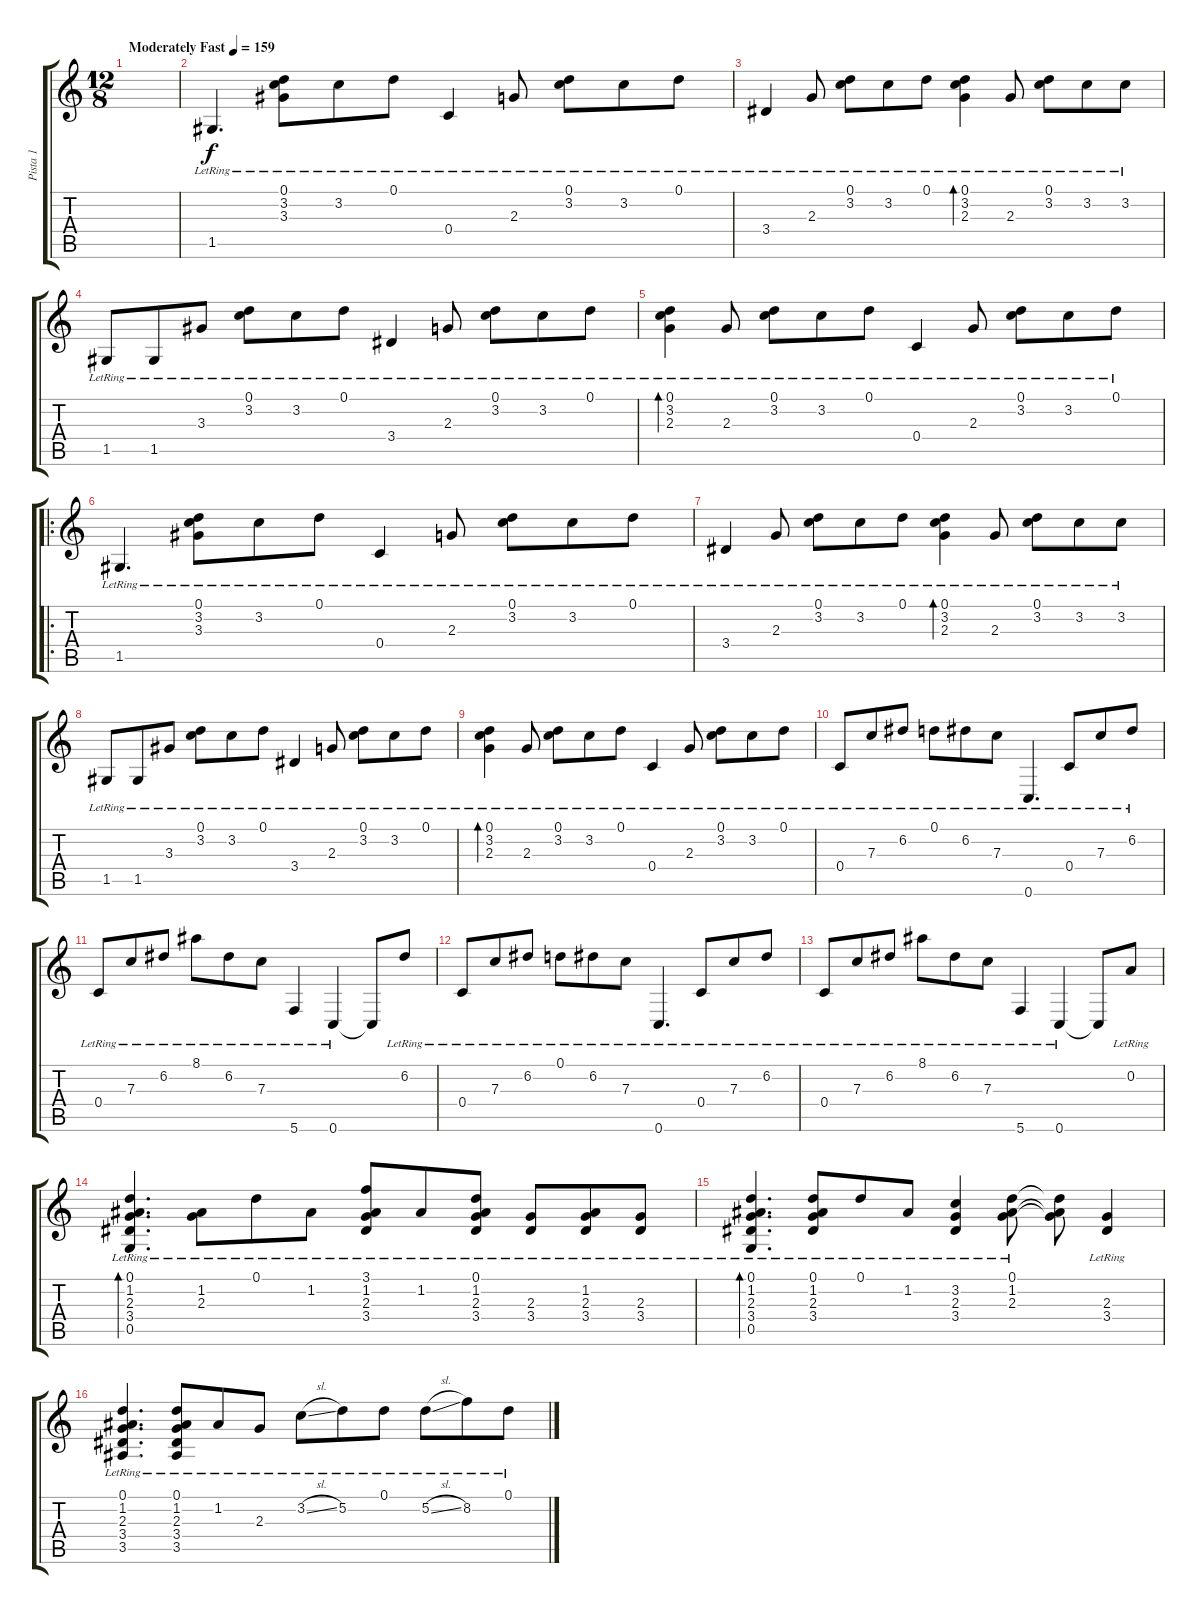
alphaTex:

\track ("Pista 1" "Pista 1") {instrument acousticguitarsteel}
\staff {score tabs}
\tuning (D4 A3 F3 C3 G2 C2) {hide}
\ts (12 8)
\tempo (159 "Moderately Fast")
\clef g2
\ks c
|
1.5{lr}.4{d} (0.1{lr} 3.2{lr} 3.3{lr}).8 3.2{lr}.8 0.1{lr}.8 0.4{lr}.4 2.3{lr}.8 (0.1{lr} 3.2{lr}).8 3.2{lr}.8 0.1{lr}.8 |
3.4{lr}.4 2.3{lr}.8 (0.1{lr} 3.2{lr}).8 3.2{lr}.8 0.1{lr}.8 (0.1{lr} 3.2{lr} 2.3{lr}).4{bd 240} 2.3{lr}.8 (0.1{lr} 3.2{lr}).8 3.2{lr}.8 3.2{lr}.8 |
1.5{lr}.8 1.5{lr}.8 3.3{lr}.8 (0.1{lr} 3.2{lr}).8 3.2{lr}.8 0.1{lr}.8 3.4{lr}.4 2.3{lr}.8 (0.1{lr} 3.2{lr}).8 3.2{lr}.8 0.1{lr}.8 |
(0.1{lr} 3.2{lr} 2.3{lr}).4{bd 240} 2.3{lr}.8 (0.1{lr} 3.2{lr}).8 3.2{lr}.8 0.1{lr}.8 0.4{lr}.4 2.3{lr}.8 (0.1{lr} 3.2{lr}).8 3.2{lr}.8 0.1{lr}.8 |
\ro
1.5{lr}.4{d} (0.1{lr} 3.2{lr} 3.3{lr}).8 3.2{lr}.8 0.1{lr}.8 0.4{lr}.4 2.3{lr}.8 (0.1{lr} 3.2{lr}).8 3.2{lr}.8 0.1{lr}.8 |
3.4{lr}.4 2.3{lr}.8 (0.1{lr} 3.2{lr}).8 3.2{lr}.8 0.1{lr}.8 (0.1{lr} 3.2{lr} 2.3{lr}).4{bd 240} 2.3{lr}.8 (0.1{lr} 3.2{lr}).8 3.2{lr}.8 3.2{lr}.8 |
1.5{lr}.8 1.5{lr}.8 3.3{lr}.8 (0.1{lr} 3.2{lr}).8 3.2{lr}.8 0.1{lr}.8 3.4{lr}.4 2.3{lr}.8 (0.1{lr} 3.2{lr}).8 3.2{lr}.8 0.1{lr}.8 |
(0.1{lr} 3.2{lr} 2.3{lr}).4{bd 240} 2.3{lr}.8 (0.1{lr} 3.2{lr}).8 3.2{lr}.8 0.1{lr}.8 0.4{lr}.4 2.3{lr}.8 (0.1{lr} 3.2{lr}).8 3.2{lr}.8 0.1{lr}.8 |
0.4{lr}.8 7.3{lr}.8 6.2{lr}.8 0.1{lr}.8 6.2{lr}.8 7.3{lr}.8 0.6{lr}.4{d} 0.4{lr}.8 7.3{lr}.8 6.2{lr}.8 |
0.4{lr}.8 7.3{lr}.8 6.2{lr}.8 8.1{lr}.8 6.2{lr}.8 7.3{lr}.8 5.6{lr}.4 0.6{lr}.4 0.6{t}.8 6.2{lr}.8 |
0.4{lr}.8 7.3{lr}.8 6.2{lr}.8 0.1{lr}.8 6.2{lr}.8 7.3{lr}.8 0.6{lr}.4{d} 0.4{lr}.8 7.3{lr}.8 6.2{lr}.8 |
0.4{lr}.8 7.3{lr}.8 6.2{lr}.8 8.1{lr}.8 6.2{lr}.8 7.3{lr}.8 5.6{lr}.4 0.6{lr}.4 0.6{t}.8 0.2{lr}.8 |
(0.1{lr} 1.2{lr} 2.3{lr} 3.4{lr} 0.5{lr}).4{d bd 240} (1.2{lr} 2.3{lr}).8 0.1{lr}.8 1.2{lr}.8 (3.1{lr} 1.2{lr} 2.3{lr} 3.4{lr}).8 1.2{lr}.8 (0.1{lr} 1.2{lr} 2.3{lr} 3.4{lr}).8 (2.3{lr} 3.4{lr}).8 (1.2{lr} 2.3{lr} 3.4{lr}).8 (2.3{lr} 3.4{lr}).8 |
(0.1{lr} 1.2{lr} 2.3{lr} 3.4{lr} 0.5{lr}).4{d bd 240} (0.1{lr} 1.2{lr} 2.3{lr} 3.4{lr}).8 0.1{lr}.8 1.2{lr}.8 (3.2{lr} 2.3{lr} 3.4{lr}).4 (0.1{lr} 1.2{lr} 2.3{lr}).8 (0.1{t} 1.2{t} 2.3{t}).8 (2.3{lr} 3.4{lr}).4 |
(0.1{lr} 1.2{lr} 2.3{lr} 3.4{lr} 3.5{lr}).4{d} (0.1{lr} 1.2{lr} 2.3{lr} 3.4{lr} 3.5{lr}).8 1.2{lr}.8 2.3{lr}.8 3.2{sl lr}.8 5.2{lr}.8 0.1{lr}.8 5.2{sl lr}.8 8.2{lr}.8 0.1{lr}.8
